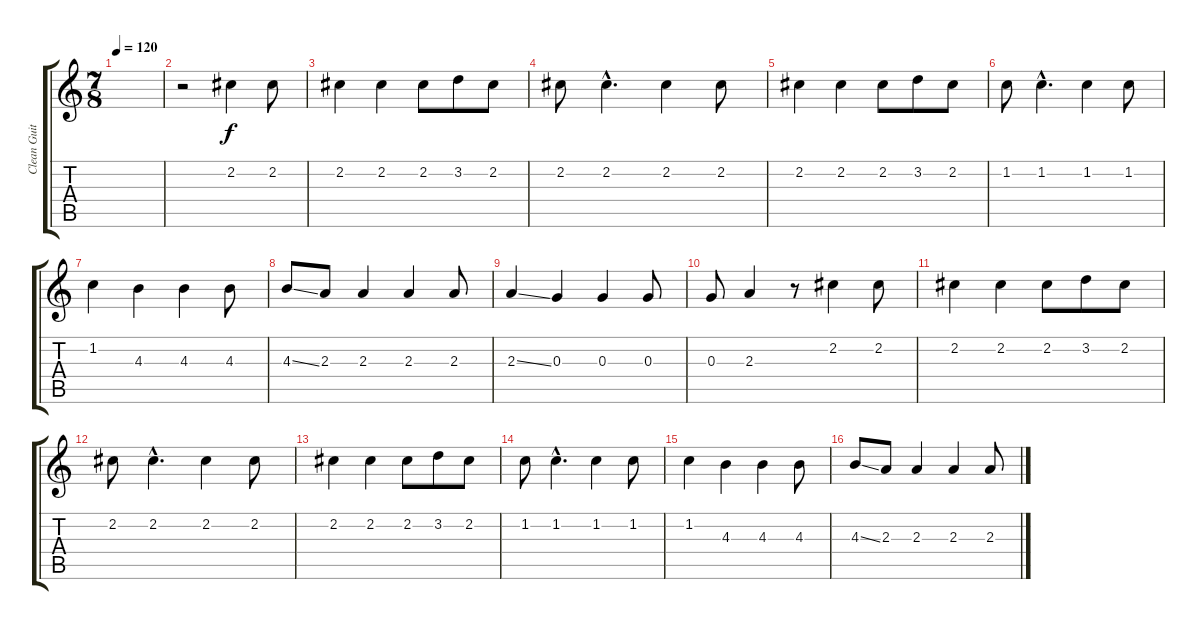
\track ("Clean Guitar" "Clean Guit") {instrument electricguitarjazz}
\staff {score tabs}
\tuning (E4 B3 G3 D3 A2 E2) {hide}
\ts (7 8)
\tempo 120
\clef g2
\ks c
|
r.2 2.2.4 2.2.8 |
2.2.4 2.2.4 2.2.8 3.2.8 2.2.8 |
2.2.8 2.2{hac}.4{d} 2.2.4 2.2.8 |
2.2.4 2.2.4 2.2.8 3.2.8 2.2.8 |
1.2.8 1.2{hac}.4{d} 1.2.4 1.2.8 |
1.2.4 4.3.4 4.3.4 4.3.8 |
4.3{ss}.8 2.3.8 2.3.4 2.3.4 2.3.8 |
2.3{ss}.4 0.3.4 0.3.4 0.3.8 |
0.3.8 2.3.4 r.8 2.2.4 2.2.8 |
2.2.4 2.2.4 2.2.8 3.2.8 2.2.8 |
2.2.8 2.2{hac}.4{d} 2.2.4 2.2.8 |
2.2.4 2.2.4 2.2.8 3.2.8 2.2.8 |
1.2.8 1.2{hac}.4{d} 1.2.4 1.2.8 |
1.2.4 4.3.4 4.3.4 4.3.8 |
4.3{ss}.8 2.3.8 2.3.4 2.3.4 2.3.8
